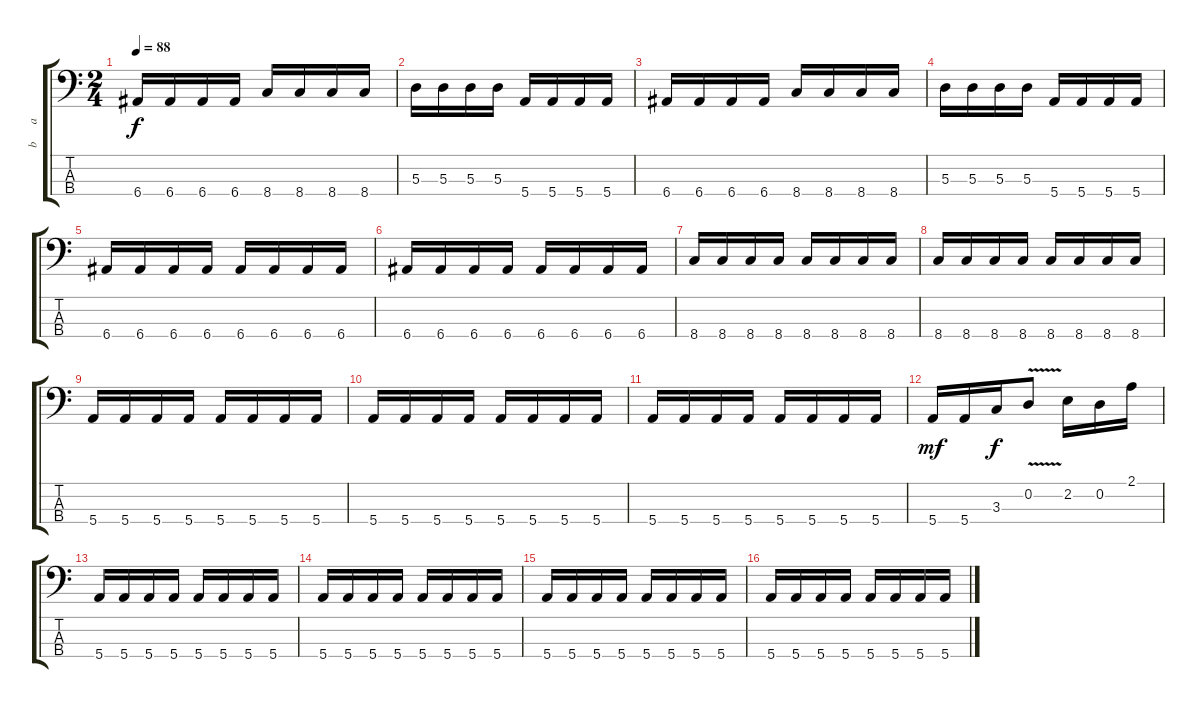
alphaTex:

\track ("b      a       s      s" "b      a  ") {instrument electricbassfinger}
\staff {score tabs}
\tuning (G2 D2 A1 E1) {hide}
\ts (2 4)
\tempo 88
\clef f4
\ks c
6.4.16{dy f} 6.4.16 6.4.16 6.4.16 8.4.16 8.4.16 8.4.16 8.4.16 |
5.3.16 5.3.16 5.3.16 5.3.16 5.4.16 5.4.16 5.4.16 5.4.16 |
6.4.16 6.4.16 6.4.16 6.4.16 8.4.16 8.4.16 8.4.16 8.4.16 |
5.3.16 5.3.16 5.3.16 5.3.16 5.4.16 5.4.16 5.4.16 5.4.16 |
6.4.16 6.4.16 6.4.16 6.4.16 6.4.16 6.4.16 6.4.16 6.4.16 |
6.4.16 6.4.16 6.4.16 6.4.16 6.4.16 6.4.16 6.4.16 6.4.16 |
8.4.16 8.4.16 8.4.16 8.4.16 8.4.16 8.4.16 8.4.16 8.4.16 |
8.4.16 8.4.16 8.4.16 8.4.16 8.4.16 8.4.16 8.4.16 8.4.16 |
5.4.16 5.4.16 5.4.16 5.4.16 5.4.16 5.4.16 5.4.16 5.4.16 |
5.4.16 5.4.16 5.4.16 5.4.16 5.4.16 5.4.16 5.4.16 5.4.16 |
5.4.16 5.4.16 5.4.16 5.4.16 5.4.16 5.4.16 5.4.16 5.4.16 |
5.4.16{dy mf} 5.4.16 3.3.16{dy f} 0.2{v}.8 2.2.16 0.2.16 2.1.16 |
5.4.16 5.4.16 5.4.16 5.4.16 5.4.16 5.4.16 5.4.16 5.4.16 |
5.4.16 5.4.16 5.4.16 5.4.16 5.4.16 5.4.16 5.4.16 5.4.16 |
5.4.16 5.4.16 5.4.16 5.4.16 5.4.16 5.4.16 5.4.16 5.4.16 |
5.4.16 5.4.16 5.4.16 5.4.16 5.4.16 5.4.16 5.4.16 5.4.16
